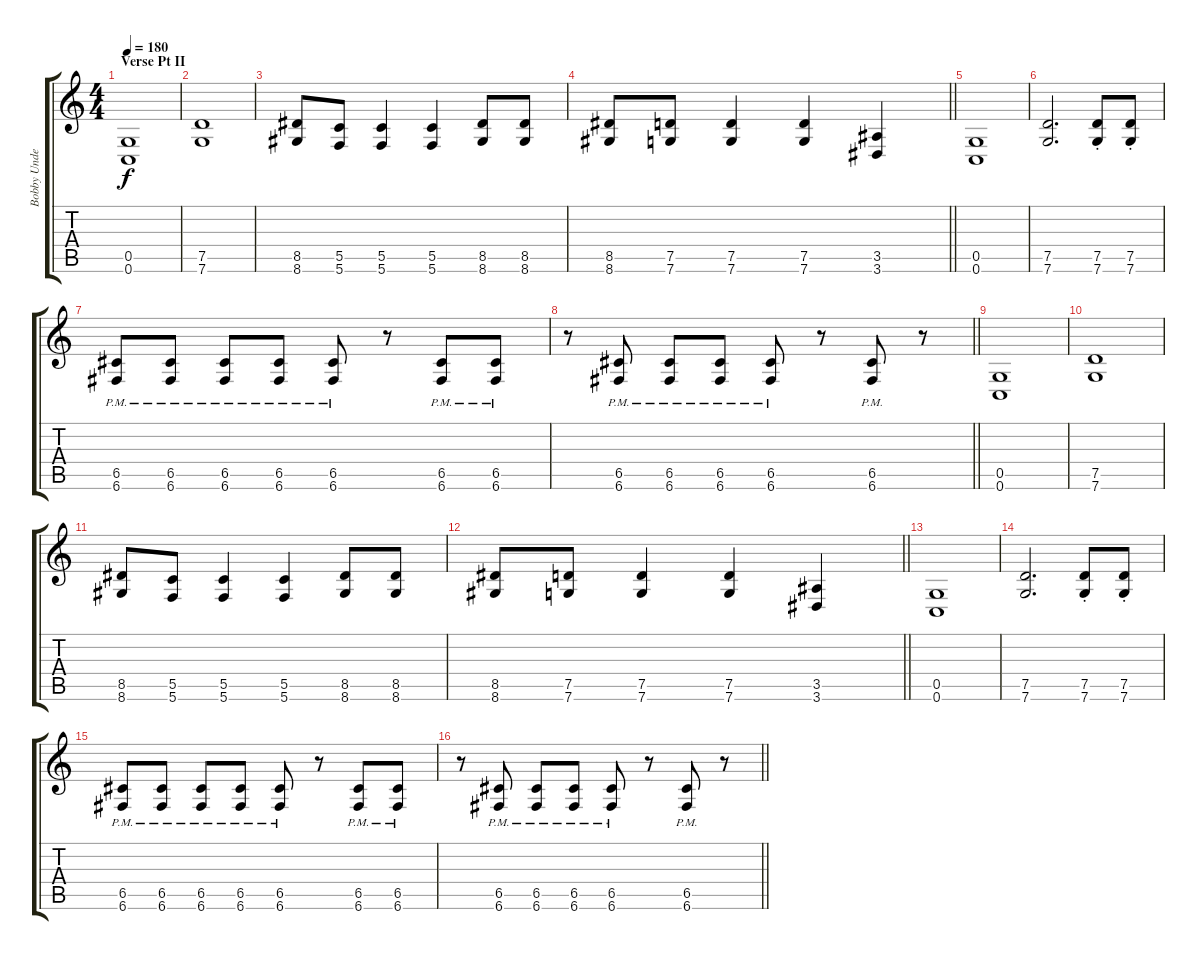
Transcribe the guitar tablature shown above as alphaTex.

\track ("Bobby Undertaker" "Bobby Unde") {instrument distortionguitar}
\staff {score tabs}
\tuning (D4 A3 F3 C3 G2 C2) {hide}
\ts (4 4)
\section ("" "Verse Pt II")
\tempo 180
\clef g2
\ks c
(0.5 0.6).1{dy f} |
(7.5 7.6).1 |
(8.5 8.6).8 (5.5 5.6).8 (5.5 5.6).4 (5.5 5.6).4 (8.5 8.6).8 (8.5 8.6).8 |
\barLineRight lightlight
(8.5 8.6).8 (7.5 7.6).8 (7.5 7.6).4 (7.5 7.6).4 (3.5 3.6).4 |
\section ("" "")
(0.5 0.6).1 |
(7.5 7.6).2{d} (7.5{st} 7.6{st}).8 (7.5{st} 7.6{st}).8 |
(6.5{pm} 6.6{pm}).8 (6.5{pm} 6.6{pm}).8 (6.5{pm} 6.6{pm}).8 (6.5{pm} 6.6{pm}).8 (6.5{pm} 6.6{pm}).8 r.8 (6.5{pm} 6.6{pm}).8 (6.5{pm} 6.6{pm}).8 |
\barLineRight lightlight
r.8 (6.5{pm} 6.6{pm}).8 (6.5{pm} 6.6{pm}).8 (6.5{pm} 6.6{pm}).8 (6.5{pm} 6.6{pm}).8 r.8 (6.5{pm} 6.6{pm}).8 r.8 |
\section ("" "")
(0.5 0.6).1 |
(7.5 7.6).1 |
(8.5 8.6).8 (5.5 5.6).8 (5.5 5.6).4 (5.5 5.6).4 (8.5 8.6).8 (8.5 8.6).8 |
\barLineRight lightlight
(8.5 8.6).8 (7.5 7.6).8 (7.5 7.6).4 (7.5 7.6).4 (3.5 3.6).4 |
\section ("" "")
(0.5 0.6).1 |
(7.5 7.6).2{d} (7.5{st} 7.6{st}).8 (7.5{st} 7.6{st}).8 |
(6.5{pm} 6.6{pm}).8 (6.5{pm} 6.6{pm}).8 (6.5{pm} 6.6{pm}).8 (6.5{pm} 6.6{pm}).8 (6.5{pm} 6.6{pm}).8 r.8 (6.5{pm} 6.6{pm}).8 (6.5{pm} 6.6{pm}).8 |
\barLineRight lightlight
r.8 (6.5{pm} 6.6{pm}).8 (6.5{pm} 6.6{pm}).8 (6.5{pm} 6.6{pm}).8 (6.5{pm} 6.6{pm}).8 r.8 (6.5{pm} 6.6{pm}).8 r.8
